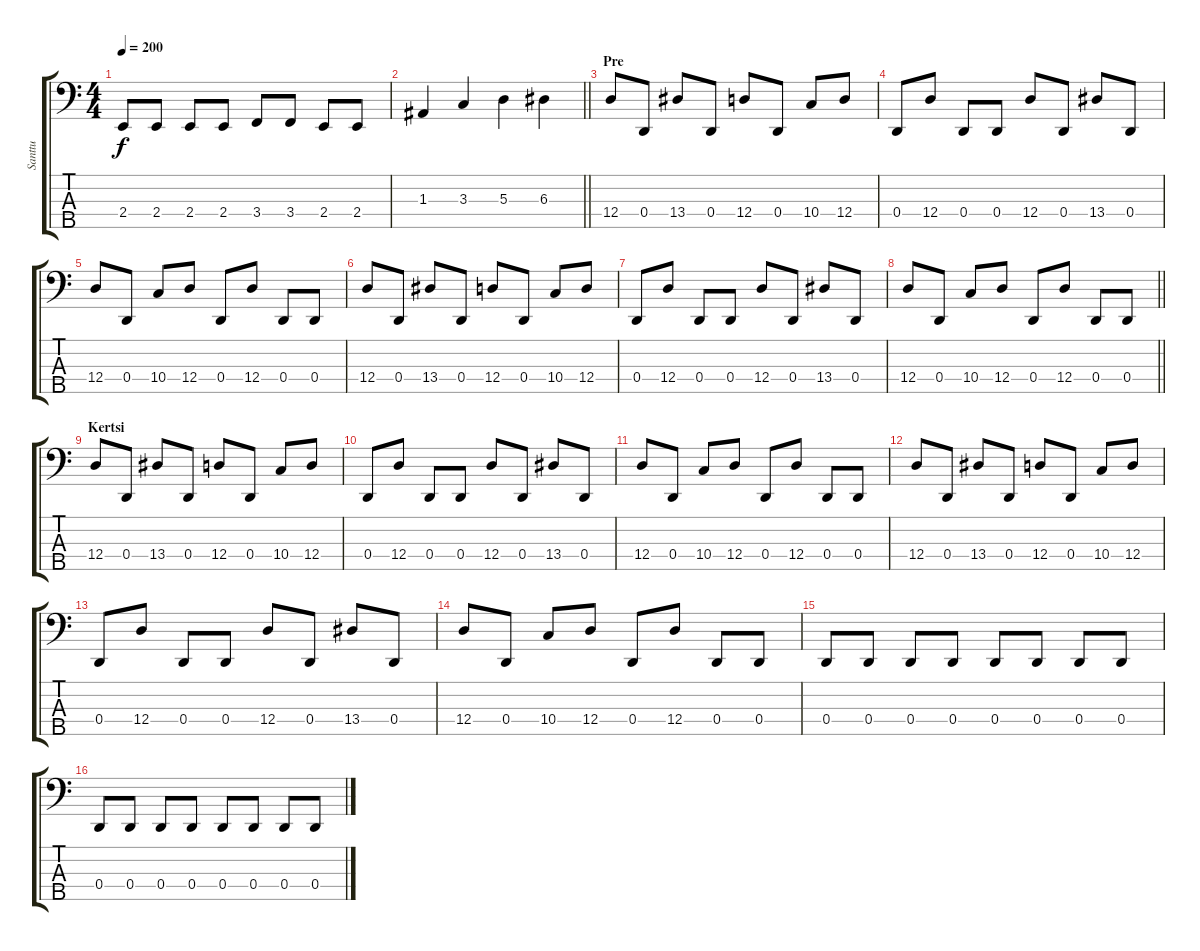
\track ("Santtu" "Santtu") {instrument electricbasspick}
\staff {score tabs}
\tuning (G2 D2 A1 D1 A0) {hide}
\ts (4 4)
\tempo 200
\clef f4
\ks c
2.4.8{dy f} 2.4.8 2.4.8 2.4.8 3.4.8 3.4.8 2.4.8 2.4.8 |
\barLineRight lightlight
1.3.4 3.3.4 5.3.4 6.3.4 |
\section ("" "Pre")
12.4.8 0.4.8 13.4.8 0.4.8 12.4.8 0.4.8 10.4.8 12.4.8 |
0.4.8 12.4.8 0.4.8 0.4.8 12.4.8 0.4.8 13.4.8 0.4.8 |
12.4.8 0.4.8 10.4.8 12.4.8 0.4.8 12.4.8 0.4.8 0.4.8 |
12.4.8 0.4.8 13.4.8 0.4.8 12.4.8 0.4.8 10.4.8 12.4.8 |
0.4.8 12.4.8 0.4.8 0.4.8 12.4.8 0.4.8 13.4.8 0.4.8 |
\barLineRight lightlight
12.4.8 0.4.8 10.4.8 12.4.8 0.4.8 12.4.8 0.4.8 0.4.8 |
\section ("" "Kertsi")
12.4.8 0.4.8 13.4.8 0.4.8 12.4.8 0.4.8 10.4.8 12.4.8 |
0.4.8 12.4.8 0.4.8 0.4.8 12.4.8 0.4.8 13.4.8 0.4.8 |
12.4.8 0.4.8 10.4.8 12.4.8 0.4.8 12.4.8 0.4.8 0.4.8 |
12.4.8 0.4.8 13.4.8 0.4.8 12.4.8 0.4.8 10.4.8 12.4.8 |
0.4.8 12.4.8 0.4.8 0.4.8 12.4.8 0.4.8 13.4.8 0.4.8 |
12.4.8 0.4.8 10.4.8 12.4.8 0.4.8 12.4.8 0.4.8 0.4.8 |
0.4.8 0.4.8 0.4.8 0.4.8 0.4.8 0.4.8 0.4.8 0.4.8 |
0.4.8 0.4.8 0.4.8 0.4.8 0.4.8 0.4.8 0.4.8 0.4.8
